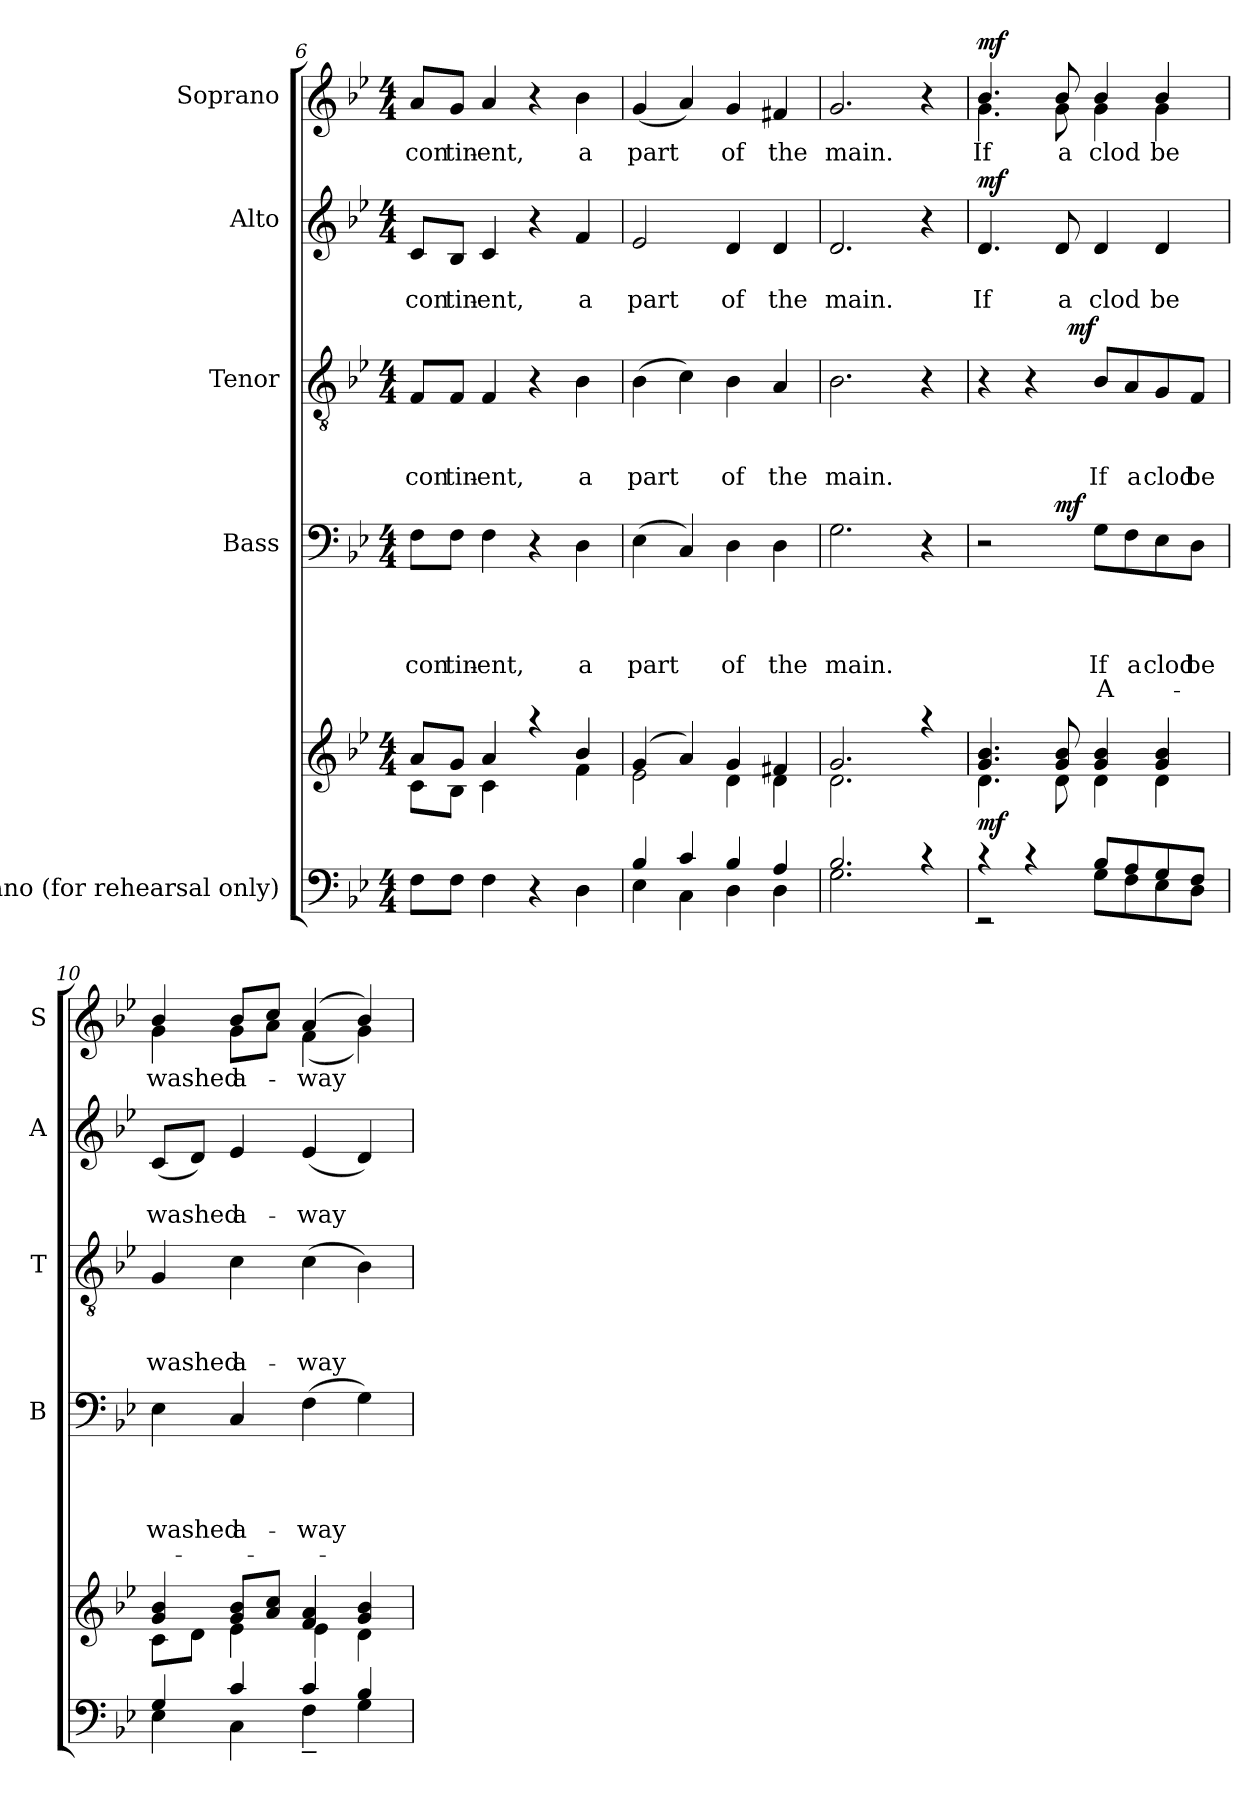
**kern	**kern	**dynam	**kern	**text	**text	**text	**text	**text	**dynam	**kern	**text	**text	**text	**dynam	**kern	**text	**text	**dynam	**kern	**text	**dynam
*part5	*part5	*part5	*part4	*part4	*part4	*part4	*part4	*part4	*part4	*part3	*part3	*part3	*part3	*part3	*part2	*part2	*part2	*part2	*part1	*part1	*part1
*staff6	*staff5	*staff5/6	*staff4	*staff4	*staff4	*staff4	*staff4	*staff4	*staff4	*staff3	*staff3	*staff3	*staff3	*staff3	*staff2	*staff2	*staff2	*staff2	*staff1	*staff1	*staff1
*I"Piano (for rehearsal only)	*	*	*I"Bass	*	*	*	*	*	*	*I"Tenor	*	*	*	*	*I"Alto	*	*	*	*I"Soprano	*	*
*	*	*	*I'B	*	*	*	*	*	*	*I'T	*	*	*	*	*I'A	*	*	*	*I'S	*	*
*clefF4	*clefG2	*	*clefF4	*	*	*	*	*	*	*clefGv2	*	*	*	*	*clefG2	*	*	*	*clefG2	*	*
*k[b-e-]	*k[b-e-]	*	*k[b-e-]	*	*	*	*	*	*	*k[b-e-]	*	*	*	*	*k[b-e-]	*	*	*	*k[b-e-]	*	*
*B-:	*B-:	*	*B-:	*	*	*	*	*	*	*B-:	*	*	*	*	*B-:	*	*	*	*B-:	*	*
*M4/4	*M4/4	*	*M4/4	*	*	*	*	*	*	*M4/4	*	*	*	*	*M4/4	*	*	*	*M4/4	*	*
=6	=6	=6	=6	=6	=6	=6	=6	=6	=6	=6	=6	=6	=6	=6	=6	=6	=6	=6	=6	=6	=6
*	*^	*	*	*	*	*	*	*	*	*	*	*	*	*	*	*	*	*	*	*	*
!	!	!	!	!	!	!	!	!LO:LY:b	!	!	!	!	!	!LO:LY:b	!	!	!	!LO:LY:b	!	!	!LO:LY:b	!
8F\L	8a/L	8c\L	.	8F\L	.	.	.	con-	.	.	8F/L	.	.	con-	.	8c/L	.	con-	.	8a/L	con-	.
!	!	!	!	!	!	!	!	!LO:LY:b	!	!	!	!	!	!LO:LY:b	!	!	!	!LO:LY:b	!	!	!LO:LY:b	!
8F\J	8g/J	8B-\J	.	8F\J	.	.	.	-tin-	.	.	8F/J	.	.	-tin-	.	8B-/J	.	-tin-	.	8g/J	-tin-	.
!	!	!	!	!	!	!	!	!LO:LY:b:rj	!	!	!	!	!	!LO:LY:b:rj	!	!	!	!LO:LY:b:rj	!	!	!LO:LY:b:rj	!
4F\	4a/	4c\	.	4F\	.	.	.	-ent,	.	.	4F/	.	.	-ent,	.	4c/	.	-ent,	.	4a/	-ent,	.
4r	4raa	4ryy	.	4r	.	.	.	.	.	.	4r	.	.	.	.	4r	.	.	.	4r	.	.
!	!	!	!	!	!	!	!	!LO:LY:b	!	!	!	!	!	!LO:LY:b	!	!	!	!LO:LY:b	!	!	!LO:LY:b	!
4D\	4b-/	4f\	.	4D\	.	.	.	a	.	.	4B-\	.	.	a	.	4f/	.	a	.	4b-\	a	.
=7	=7	=7	=7	=7	=7	=7	=7	=7	=7	=7	=7	=7	=7	=7	=7	=7	=7	=7	=7	=7	=7	=7
*^	*	*	*	*	*	*	*	*	*	*	*	*	*	*	*	*	*	*	*	*	*	*
!	!	!	!	!	!	!	!	!	!LO:LY:b	!	!	!	!	!	!LO:LY:b	!	!	!	!LO:LY:b	!	!	!LO:LY:b	!
4B-/	4E-\	(4g/	2e-\	.	(>4E-\	.	.	.	part	.	.	(>4B-\	.	.	part	.	2e-/	.	part	.	(<4g/	part	.
4c/	4C\	4a/)	.	.	4C/)	.	.	.	.	.	.	4c\)	.	.	.	.	.	.	.	.	4a/)	.	.
!	!	!	!	!	!	!	!	!	!LO:LY:b	!	!	!	!	!	!LO:LY:b	!	!	!	!LO:LY:b	!	!	!LO:LY:b	!
4B-/	4D\	4g/	4d\	.	4D\	.	.	.	of	.	.	4B-\	.	.	of	.	4d/	.	of	.	4g/	of	.
!	!	!	!	!	!	!	!	!	!LO:LY:b	!	!	!	!	!	!LO:LY:b	!	!	!	!LO:LY:b	!	!	!LO:LY:b	!
4A/	4D\	4f#X/	4d\	.	4D\	.	.	.	the	.	.	4A/	.	.	the	.	4d/	.	the	.	4f#X/	the	.
=8	=8	=8	=8	=8	=8	=8	=8	=8	=8	=8	=8	=8	=8	=8	=8	=8	=8	=8	=8	=8	=8	=8	=8
!	!	!	!	!	!	!	!	!	!LO:LY:b	!	!	!	!	!	!LO:LY:b	!	!	!	!LO:LY:b	!	!	!LO:LY:b	!
2.B-/	2.G\	2.g/	2.d\	.	2.G\	.	.	.	main.	.	.	2.B-\	.	.	main.	.	2.d/	.	main.	.	2.g/	main.	.
4rc	4ryy	4raa	4ryy	.	4r	.	.	.	.	.	.	4r	.	.	.	.	4r	.	.	.	4r	.	.
!!LO:PB:g=z
=9	=9	=9	=9	=9	=9	=9	=9	=9	=9	=9	=9	=9	=9	=9	=9	=9	=9	=9	=9	=9	=9	=9	=9
!	!	!	!	!LO:DY:b	!	!	!	!	!	!	!	!	!	!	!	!	!	!	!LO:LY:b	!LO:DY:a	!	!LO:LY:b	!LO:DY:a
*	*	*	*	*	*^	*	*	*	*	*	*	*^	*	*	*	*	*	*	*	*	*^	*	*
4rc	2rEE	4.g/ 4.b-/	4.d\	mf	2r	4.ryy	.	.	.	.	.	.	4r	4ryy	.	.	.	.	4.d/	.	If	mf	4.b-/	4.g\	If	mf
4rc	.	.	.	.	.	.	.	.	.	.	.	.	4r	8ryy	.	.	.	.	.	.	.	.	.	.	.	.
!	!	!	!	!	!	!	!	!	!	!	!	!LO:DY:a	!	!	!	!	!	!	!	!	!LO:LY:b	!	!	!	!LO:LY:b	!
.	.	8g/ 8b-/	8d\	.	.	2ryy	.	.	.	.	.	mf	.	32ryy	.	.	.	.	8d/	.	a	.	8b-/	8g\	a	.
!	!	!	!	!	!	!	!	!	!	!	!	!	!	!	!	!	!	!LO:DY:a	!	!	!	!	!	!	!	!
.	.	.	.	.	.	.	.	.	.	.	.	.	.	2ryy	.	.	.	mf	.	.	.	.	.	.	.	.
!	!	!	!	!	!	!	!	!	!	!LO:LY:b	!LO:LY:b	!	!	!	!	!	!LO:LY:b	!	!	!	!LO:LY:b	!	!	!	!LO:LY:b	!
8B-/L	8G\L	4g/ 4b-/	4d\	.	8G\L	.	.	.	.	If	A-	.	8B-/L	.	.	.	If	.	4d/	.	clod	.	4b-/	4g\	clod	.
!	!	!	!	!	!	!	!	!	!	!LO:LY:b	!	!	!	!	!	!	!LO:LY:b	!	!	!	!	!	!	!	!	!
8A/	8F\	.	.	.	8F\	.	.	.	.	a	.	.	8A/	.	.	.	a	.	.	.	.	.	.	.	.	.
!	!	!	!	!	!	!	!	!	!	!LO:LY:b	!	!	!	!	!	!	!LO:LY:b	!	!	!	!LO:LY:b	!	!	!	!LO:LY:b	!
8G/	8E-\	4g/ 4b-/	4d\	.	8E-\	.	.	.	.	clod	.	.	8G/	.	.	.	clod	.	4d/	.	be	.	4b-/	4g\	be	.
!	!	!	!	!	!	!	!	!	!	!LO:LY:b	!	!	!	!	!	!	!LO:LY:b	!	!	!	!	!	!	!	!	!
8F/J	8D\J	.	.	.	8D\J	8ryy	.	.	.	be	.	.	8F/J	.	.	.	be	.	.	.	.	.	.	.	.	.
.	.	.	.	.	.	.	.	.	.	.	.	.	.	16.ryy	.	.	.	.	.	.	.	.	.	.	.	.
=10	=10	=10	=10	=10	=10	=10	=10	=10	=10	=10	=10	=10	=10	=10	=10	=10	=10	=10	=10	=10	=10	=10	=10	=10	=10	=10
!	!	!	!	!	!	!	!	!	!	!LO:LY:b	!	!	!	!	!	!	!LO:LY:b	!	!	!	!LO:LY:b	!	!	!	!LO:LY:b	!
*	*	*	*	*	*v	*v	*	*	*	*	*	*	*	*	*	*	*	*	*	*	*	*	*	*	*	*
*	*	*	*	*	*	*	*	*	*	*	*	*v	*v	*	*	*	*	*	*	*	*	*	*	*	*
4G/	4E-\	4g/ 4b-/	8c\L	.	4E-\	.	.	.	washed	.	.	4G/	.	.	washed	.	(>8c/L	.	washed	.	4b-/	4g\	washed	.
.	.	.	8d\J	.	.	.	.	.	.	.	.	.	.	.	.	.	8d/J)	.	.	.	.	.	.	.
!	!	!	!	!	!	!	!	!	!LO:LY:b	!	!	!	!	!	!LO:LY:b	!	!	!	!LO:LY:b	!	!	!	!LO:LY:b	!
4c/	4C\	8g/ 8b-/L	4e-\	.	4C/	.	.	.	a-	.	.	4c\	.	.	a-	.	4e-/	.	a-	.	8b-/L	8g\L	a-	.
.	.	8a/ 8cc/J	.	.	.	.	.	.	.	.	.	.	.	.	.	.	.	.	.	.	8cc/J	8a\J	.	.
!	!	!	!	!	!	!	!	!	!LO:LY:b	!	!	!	!	!	!LO:LY:b	!	!	!	!LO:LY:b	!	!	!	!LO:LY:b	!
4c/	4F~<\	4f/ 4a/	4e-\	.	(>4F\	.	.	.	-way	.	.	(>4c\	.	.	-way	.	(<4e-/	.	-way	.	(4a/	(<4f\	-way	.
4B-/	4G\	4g/ 4b-/	4d\	.	4G\)	.	.	.	.	.	.	4B-\)	.	.	.	.	4d/)	.	.	.	4b-/)	4g\)	.	.
*v	*v	*	*	*	*	*	*	*	*	*	*	*	*	*	*	*	*	*	*	*	*v	*v	*	*
*	*v	*v	*	*	*	*	*	*	*	*	*	*	*	*	*	*	*	*	*	*	*	*
=	=	=	=	=	=	=	=	=	=	=	=	=	=	=	=	=	=	=	=	=	=
*-	*-	*-	*-	*-	*-	*-	*-	*-	*-	*-	*-	*-	*-	*-	*-	*-	*-	*-	*-	*-	*-
